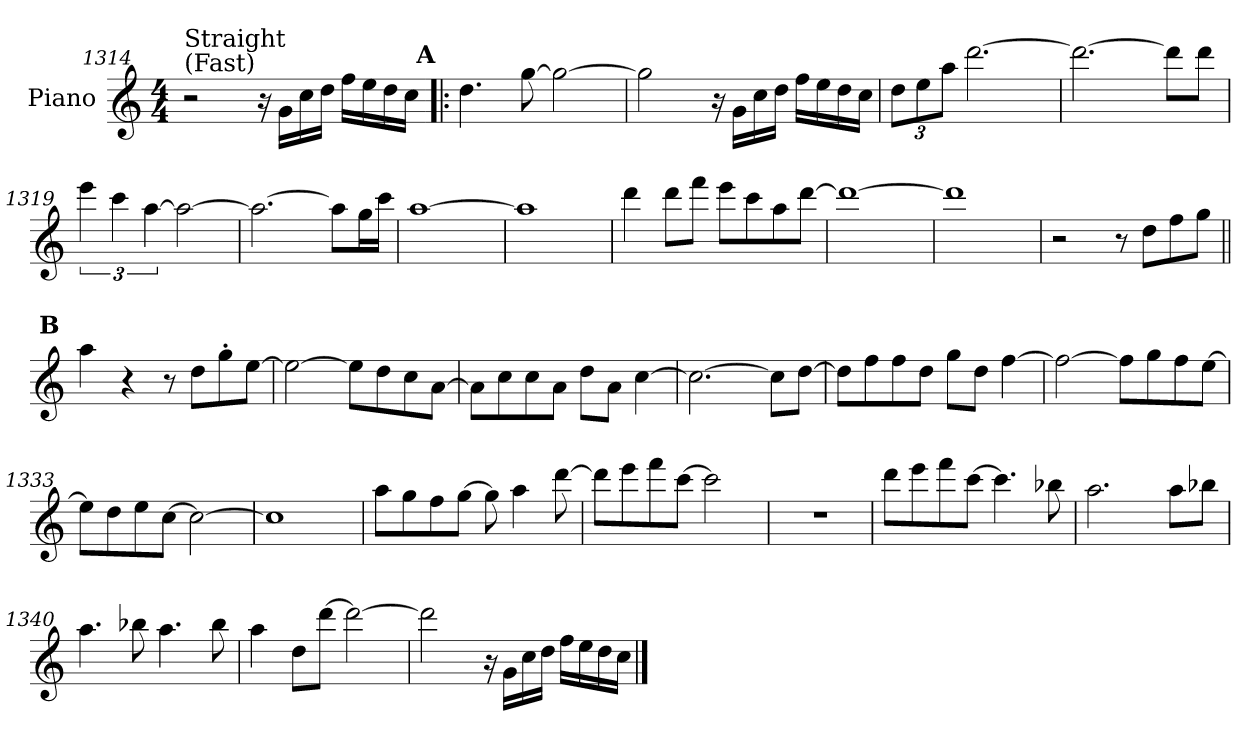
**kern
*part1
*staff1
*I"Piano
*I'Pno.
!!LO:PB:g=z
*clefG2
*k[]
*M4/4
=1314
!LO:TX:a:t=(Fast)
!LO:TX:t=Straight
2r
16r
16g\LL
16cc\
16dd\JJ
16ff\LL
16ee\
16dd\
16cc\JJ
!!LO:REH:place=s1:a:enc=none:fs=14:t=A
=1315!|:
4.dd\
[8gg\
2gg\_
=1316
2gg\]
16r
16g\LL
16cc\
16dd\JJ
16ff\LL
16ee\
16dd\
16cc\JJ
=1317
*Xbrackettup
12dd\L
12ee\
12aa\J
[2.ddd\
=1318
2.ddd\_
8ddd\L]
8ddd\J
!!LO:LB:g=z
=1319
*brackettup
6eee\
6ccc\
[6aa\
2aa\_
=1320
2.aa\_
8aa\L]
16gg\L
16ccc\JJ
=1321
[1aa
=1322
1aa]
!!LO:LB:g=z
=1323
4ddd\
8ddd\L
8fff\J
8eee\L
8ccc\
8aa\
[8ddd\J
=1324
1ddd_
=1325
1ddd]
=1326
2r
8r
8dd\L
8ff\
8gg\J
!!LO:LB:g=z
!!LO:REH:place=s1:a:enc=none:fs=14:t=B
=1327||
4aa\
4r
8r
8dd\L
8gg'\
[8ee\J
=1328
2ee\_
8ee\L]
8dd\
8cc\
[8a\J
=1329
8a\L]
8cc\
8cc\
8a\J
8dd\L
8a\J
[4cc\
=1330
2.cc\_
8cc\L]
[8dd\J
!!LO:LB:g=z
=1331
8dd\L]
8ff\
8ff\
8dd\J
8gg\L
8dd\J
[4ff\
=1332
2ff\_
8ff\L]
8gg\
8ff\
[8ee\J
=1333
8ee\L]
8dd\
8ee\
[8cc\J
2cc\_
=1334
1cc]
!!LO:LB:g=z
=1335
8aa\L
8gg\
8ff\
[8gg\J
8gg\]
4aa\
[8ddd\
=1336
8ddd\L]
8eee\
8fff\
[8ccc\J
2ccc\]
=1337
1r
=1338
8ddd\L
8eee\
8fff\
[8ccc\J
4.ccc\]
8bb-X\
!!LO:LB:g=z
=1339
2.aa\
8aa\L
8bb-X\J
=1340
4.aa\
8bb-X\
4.aa\
8bb-\
=1341
4aa\
8dd\L
[8ddd\J
2ddd\_
=1342
2ddd\]
16r
16g\LL
16cc\
16dd\JJ
16ff\LL
16ee\
16dd\
16cc\JJ
==
*-
